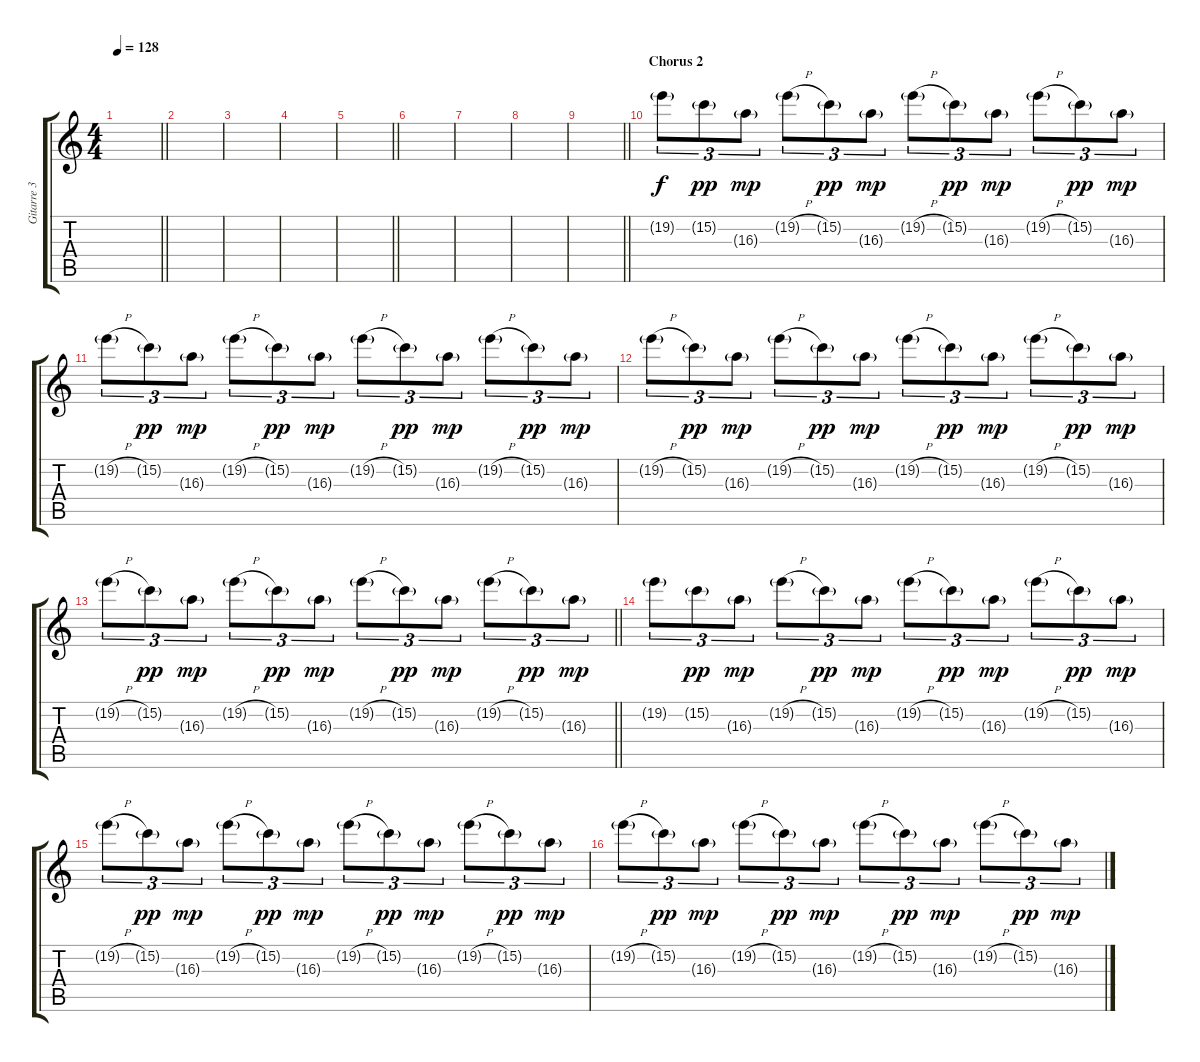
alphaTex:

\track ("Gitarre 3" "Gitarre 3") {instrument electricguitarclean}
\staff {score tabs}
\tuning (D4 A3 F3 C3 G2 C2) {hide}
\ts (4 4)
\tempo 128
\clef g2
\barLineRight lightlight
\ks c
|
|
|
|
\barLineRight lightlight
|
|
|
|
\barLineRight lightlight
|
\section ("" "Chorus 2")
19.2{g}.8{tu (3 2)} 15.2{g}.8{tu (3 2) dy pp} 16.3{g}.8{tu (3 2) dy mp} 19.2{h g}.8{tu (3 2)} 15.2{g}.8{tu (3 2) dy pp} 16.3{g}.8{tu (3 2) dy mp} 19.2{h g}.8{tu (3 2)} 15.2{g}.8{tu (3 2) dy pp} 16.3{g}.8{tu (3 2) dy mp} 19.2{h g}.8{tu (3 2)} 15.2{g}.8{tu (3 2) dy pp} 16.3{g}.8{tu (3 2) dy mp} |
19.2{h g}.8{tu (3 2)} 15.2{g}.8{tu (3 2) dy pp} 16.3{g}.8{tu (3 2) dy mp} 19.2{h g}.8{tu (3 2)} 15.2{g}.8{tu (3 2) dy pp} 16.3{g}.8{tu (3 2) dy mp} 19.2{h g}.8{tu (3 2)} 15.2{g}.8{tu (3 2) dy pp} 16.3{g}.8{tu (3 2) dy mp} 19.2{h g}.8{tu (3 2)} 15.2{g}.8{tu (3 2) dy pp} 16.3{g}.8{tu (3 2) dy mp} |
19.2{h g}.8{tu (3 2)} 15.2{g}.8{tu (3 2) dy pp} 16.3{g}.8{tu (3 2) dy mp} 19.2{h g}.8{tu (3 2)} 15.2{g}.8{tu (3 2) dy pp} 16.3{g}.8{tu (3 2) dy mp} 19.2{h g}.8{tu (3 2)} 15.2{g}.8{tu (3 2) dy pp} 16.3{g}.8{tu (3 2) dy mp} 19.2{h g}.8{tu (3 2)} 15.2{g}.8{tu (3 2) dy pp} 16.3{g}.8{tu (3 2) dy mp} |
\barLineRight lightlight
19.2{h g}.8{tu (3 2)} 15.2{g}.8{tu (3 2) dy pp} 16.3{g}.8{tu (3 2) dy mp} 19.2{h g}.8{tu (3 2)} 15.2{g}.8{tu (3 2) dy pp} 16.3{g}.8{tu (3 2) dy mp} 19.2{h g}.8{tu (3 2)} 15.2{g}.8{tu (3 2) dy pp} 16.3{g}.8{tu (3 2) dy mp} 19.2{h g}.8{tu (3 2)} 15.2{g}.8{tu (3 2) dy pp} 16.3{g}.8{tu (3 2) dy mp} |
19.2{g}.8{tu (3 2)} 15.2{g}.8{tu (3 2) dy pp} 16.3{g}.8{tu (3 2) dy mp} 19.2{h g}.8{tu (3 2)} 15.2{g}.8{tu (3 2) dy pp} 16.3{g}.8{tu (3 2) dy mp} 19.2{h g}.8{tu (3 2)} 15.2{g}.8{tu (3 2) dy pp} 16.3{g}.8{tu (3 2) dy mp} 19.2{h g}.8{tu (3 2)} 15.2{g}.8{tu (3 2) dy pp} 16.3{g}.8{tu (3 2) dy mp} |
19.2{h g}.8{tu (3 2)} 15.2{g}.8{tu (3 2) dy pp} 16.3{g}.8{tu (3 2) dy mp} 19.2{h g}.8{tu (3 2)} 15.2{g}.8{tu (3 2) dy pp} 16.3{g}.8{tu (3 2) dy mp} 19.2{h g}.8{tu (3 2)} 15.2{g}.8{tu (3 2) dy pp} 16.3{g}.8{tu (3 2) dy mp} 19.2{h g}.8{tu (3 2)} 15.2{g}.8{tu (3 2) dy pp} 16.3{g}.8{tu (3 2) dy mp} |
19.2{h g}.8{tu (3 2)} 15.2{g}.8{tu (3 2) dy pp} 16.3{g}.8{tu (3 2) dy mp} 19.2{h g}.8{tu (3 2)} 15.2{g}.8{tu (3 2) dy pp} 16.3{g}.8{tu (3 2) dy mp} 19.2{h g}.8{tu (3 2)} 15.2{g}.8{tu (3 2) dy pp} 16.3{g}.8{tu (3 2) dy mp} 19.2{h g}.8{tu (3 2)} 15.2{g}.8{tu (3 2) dy pp} 16.3{g}.8{tu (3 2) dy mp}
